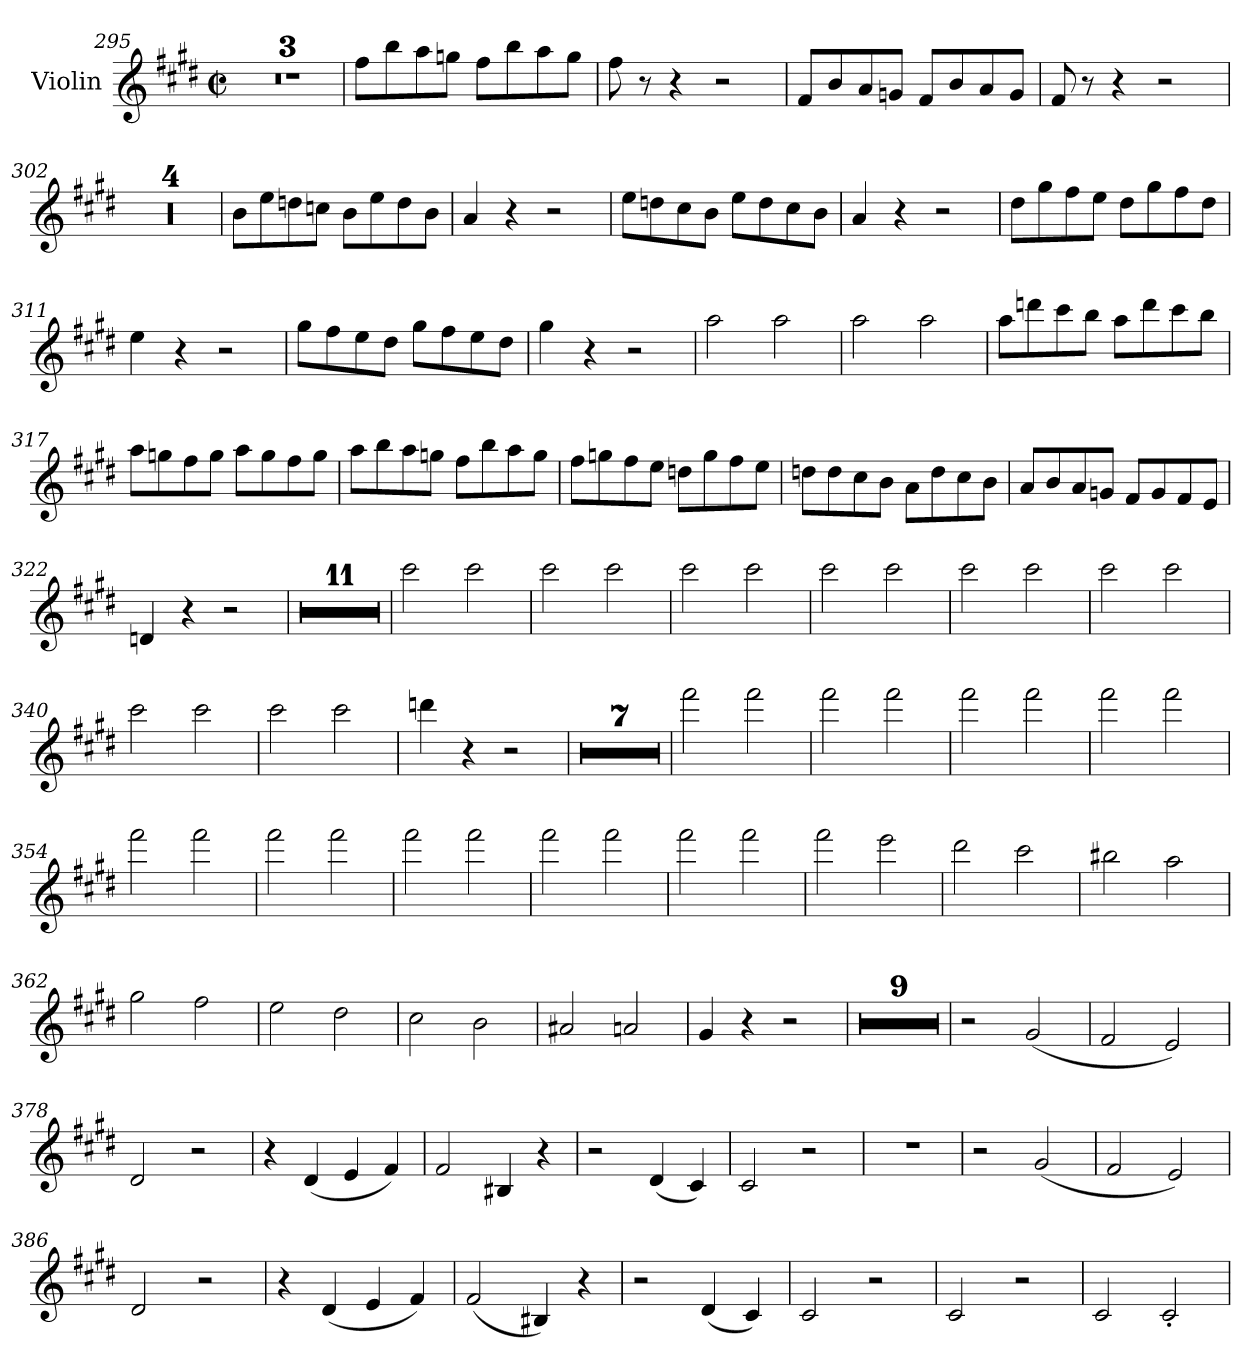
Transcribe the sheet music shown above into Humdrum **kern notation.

**kern
*part1
*staff1
*I"Violin
*I'Vln.
*clefG2
*k[f#c#g#d#]
*M4/4
*met(c|)
=295
1r
=296
1r
=297
1r
=298
8ff#\L
8bb\
8aa\
8ggn\J
8ff#\L
8bb\
8aa\
8gg\J
!!LO:LB:g=z
=299
8ff#\
8r
4r
2r
=300
8f#/L
8b/
8a/
8gn/J
8f#/L
8b/
8a/
8g/J
=301
8f#/
8r
4r
2r
=302
1r
=303
1r
=304
1r
=305
1r
!!LO:LB:g=z
=306
8b\L
8ee\
8ddn\
8ccn\J
8b\L
8ee\
8dd\
8b\J
=307
4a/
4r
2r
=308
8ee\L
8ddn\
8cc#\
8b\J
8ee\L
8dd\
8cc#\
8b\J
=309
4a/
4r
2r
=310
8dd#\L
8gg#\
8ff#\
8ee\J
8dd#\L
8gg#\
8ff#\
8dd#\J
!!LO:LB:g=z
=311
4ee\
4r
2r
=312
8gg#\L
8ff#\
8ee\
8dd#\J
8gg#\L
8ff#\
8ee\
8dd#\J
=313
4gg#\
4r
2r
=314
2aa\
2aa\
=315
2aa\
2aa\
=316
8aa\L
8dddn\
8ccc#\
8bb\J
8aa\L
8ddd\
8ccc#\
8bb\J
!!LO:LB:g=z
=317
8aa\L
8ggn\
8ff#\
8gg\J
8aa\L
8gg\
8ff#\
8gg\J
=318
8aa\L
8bb\
8aa\
8ggn\J
8ff#\L
8bb\
8aa\
8gg\J
=319
8ff#\L
8ggn\
8ff#\
8ee\J
8ddn\L
8gg\
8ff#\
8ee\J
=320
8ddn\L
8dd\
8cc#\
8b\J
8a\L
8dd\
8cc#\
8b\J
!!LO:LB:g=z
=321
8a/L
8b/
8a/
8gn/J
8f#/L
8g/
8f#/
8e/J
=322
4dn/
4r
2r
=323
1r
=324
1r
=325
1r
=326
1r
=327
1r
=328
1r
=329
1r
!!LO:LB:g=z
=330
1r
=331
1r
=332
1r
=333
1r
=334
2ccc#\
2ccc#\
=335
2ccc#\
2ccc#\
=336
2ccc#\
2ccc#\
=337
2ccc#\
2ccc#\
=338
2ccc#\
2ccc#\
=339
2ccc#\
2ccc#\
=340
2ccc#\
2ccc#\
!!LO:LB:g=z
=341
2ccc#\
2ccc#\
=342
4dddn\
4r
2r
=343
1r
=344
1r
=345
1r
=346
1r
=347
1r
=348
1r
=349
1r
=350
2fff#\
2fff#\
!!LO:LB:g=z
=351
2fff#\
2fff#\
=352
2fff#\
2fff#\
=353
2fff#\
2fff#\
=354
2fff#\
2fff#\
=355
2fff#\
2fff#\
=356
2fff#\
2fff#\
=357
2fff#\
2fff#\
=358
2fff#\
2fff#\
=359
2fff#\
2eee\
=360
2ddd#\
2ccc#\
!!LO:LB:g=z
=361
2bb#X\
2aa\
=362
2gg#\
2ff#\
=363
2ee\
2dd#\
=364
2cc#\
2b\
=365
2a#X/
2an/
=366
4g#/
4r
2r
=367
1r
=368
1r
=369
1r
=370
1r
!!LO:LB:g=z
=371
1r
=372
1r
=373
1r
=374
1r
=375
1r
=376
2r
(<2g#/
=377
2f#/
2e/)
=378
2d#/
2r
=379
4r
(<4d#/
4e/
4f#/)
=380
2f#/
4B#X/
4r
!!LO:LB:g=z
=381
2r
(<4d#/
4c#/)
=382
2c#/
2r
=383
1r
=384
2r
(<2g#/
=385
2f#/
2e/)
=386
2d#/
2r
=387
4r
(<4d#/
4e/
4f#/)
=388
(<2f#/
4B#X/)
4r
=389
2r
(<4d#/
4c#/)
!!LO:LB:g=z
=390
2c#/
2r
=391
2c#/
2r
=392
2c#/
2c#'/
=
*-
